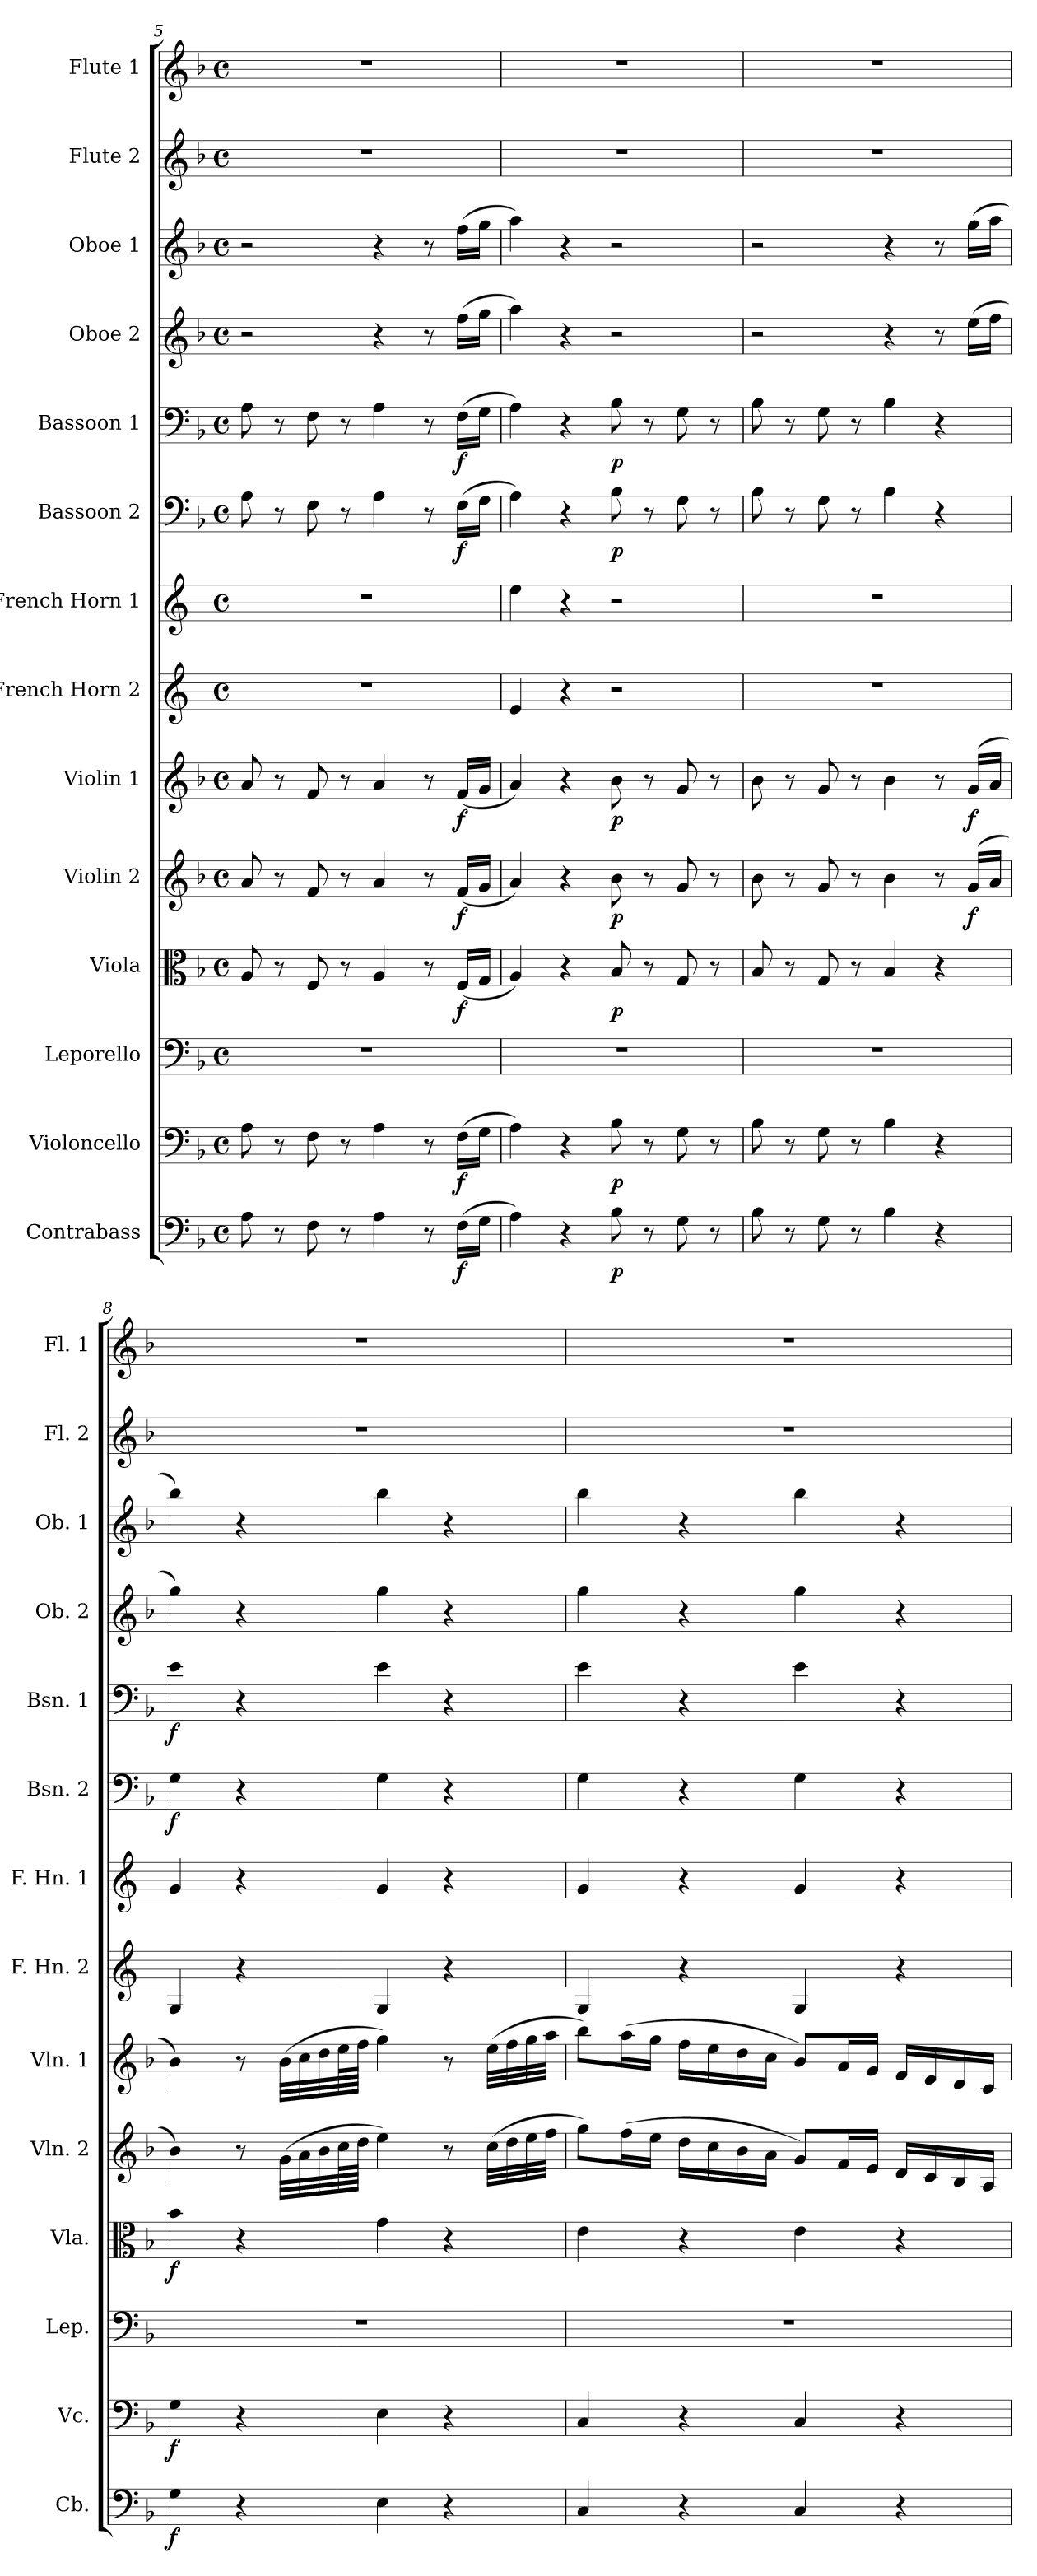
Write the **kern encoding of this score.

**kern	**dynam	**kern	**dynam	**kern	**kern	**dynam	**kern	**dynam	**kern	**dynam	**kern	**kern	**kern	**dynam	**kern	**dynam	**kern	**kern	**kern	**kern
*part14	*part14	*part13	*part13	*part12	*part11	*part11	*part10	*part10	*part9	*part9	*part8	*part7	*part6	*part6	*part5	*part5	*part4	*part3	*part2	*part1
*staff14	*staff14	*staff13	*staff13	*staff12	*staff11	*staff11	*staff10	*staff10	*staff9	*staff9	*staff8	*staff7	*staff6	*staff6	*staff5	*staff5	*staff4	*staff3	*staff2	*staff1
*I"Contrabass	*	*I"Violoncello	*	*I"Leporello	*I"Viola	*	*I"Violin 2	*	*I"Violin 1	*	*I"French Horn 2	*I"French Horn 1	*I"Bassoon 2	*	*I"Bassoon 1	*	*I"Oboe 2	*I"Oboe 1	*I"Flute 2	*I"Flute 1
*I'Cb.	*	*I'Vc.	*	*I'Lep.	*I'Vla.	*	*I'Vln. 2	*	*I'Vln. 1	*	*I'F. Hn. 2	*I'F. Hn. 1	*I'Bsn. 2	*	*I'Bsn. 1	*	*I'Ob. 2	*I'Ob. 1	*I'Fl. 2	*I'Fl. 1
*clefF4	*	*clefF4	*	*clefF4	*clefC3	*	*clefG2	*	*clefG2	*	*clefG2	*clefG2	*clefF4	*	*clefF4	*	*clefG2	*clefG2	*clefG2	*clefG2
*ITrd7c12	*	*	*	*	*	*	*	*	*	*	*ITrd4c7	*ITrd4c7	*	*	*	*	*	*	*	*
*k[b-]	*	*k[b-]	*	*k[b-]	*k[b-]	*	*k[b-]	*	*k[b-]	*	*k[b-]	*k[b-]	*k[b-]	*	*k[b-]	*	*k[b-]	*k[b-]	*k[b-]	*k[b-]
*M4/4	*	*M4/4	*	*M4/4	*M4/4	*	*M4/4	*	*M4/4	*	*M4/4	*M4/4	*M4/4	*	*M4/4	*	*M4/4	*M4/4	*M4/4	*M4/4
*met(c)	*	*met(c)	*	*met(c)	*met(c)	*	*met(c)	*	*met(c)	*	*met(c)	*met(c)	*met(c)	*	*met(c)	*	*met(c)	*met(c)	*met(c)	*met(c)
=5	=5	=5	=5	=5	=5	=5	=5	=5	=5	=5	=5	=5	=5	=5	=5	=5	=5	=5	=5	=5
8AA\	.	8A\	.	1r	8A/	.	8a/	.	8a/	.	1r	1r	8A\	.	8A\	.	2r	2r	1r	1r
8r	.	8r	.	.	8r	.	8r	.	8r	.	.	.	8r	.	8r	.	.	.	.	.
8FF\	.	8F\	.	.	8F/	.	8f/	.	8f/	.	.	.	8F\	.	8F\	.	.	.	.	.
8r	.	8r	.	.	8r	.	8r	.	8r	.	.	.	8r	.	8r	.	.	.	.	.
4AA\	.	4A\	.	.	4A/	.	4a/	.	4a/	.	.	.	4A\	.	4A\	.	4r	4r	.	.
8r	.	8r	.	.	8r	.	8r	.	8r	.	.	.	8r	.	8r	.	8r	8r	.	.
!	!LO:DY:b	!	!LO:DY:b	!	!	!LO:DY:b	!	!LO:DY:b	!	!LO:DY:b	!	!	!	!LO:DY:b	!	!LO:DY:b	!	!	!	!
(>16FF\LL	f	(>16F\LL	f	.	(<16F/LL	f	(<16f/LL	f	(<16f/LL	f	.	.	(>16F\LL	f	(>16F\LL	f	(>16ff\LL	(>16ff\LL	.	.
16GG\JJ	.	16G\JJ	.	.	16G/JJ	.	16g/JJ	.	16g/JJ	.	.	.	16G\JJ	.	16G\JJ	.	16gg\JJ	16gg\JJ	.	.
=6	=6	=6	=6	=6	=6	=6	=6	=6	=6	=6	=6	=6	=6	=6	=6	=6	=6	=6	=6	=6
4AA\)	.	4A\)	.	1r	4A/)	.	4a/)	.	4a/)	.	4A/	4a\	4A\)	.	4A\)	.	4aa\)	4aa\)	1r	1r
4r	.	4r	.	.	4r	.	4r	.	4r	.	4r	4r	4r	.	4r	.	4r	4r	.	.
!	!LO:DY:b	!	!LO:DY:b	!	!	!LO:DY:b	!	!LO:DY:b	!	!LO:DY:b	!	!	!	!LO:DY:b	!	!LO:DY:b	!	!	!	!
8BB-\	p	8B-\	p	.	8B-/	p	8b-\	p	8b-\	p	2r	2r	8B-\	p	8B-\	p	2r	2r	.	.
8r	.	8r	.	.	8r	.	8r	.	8r	.	.	.	8r	.	8r	.	.	.	.	.
8GG\	.	8G\	.	.	8G/	.	8g/	.	8g/	.	.	.	8G\	.	8G\	.	.	.	.	.
8r	.	8r	.	.	8r	.	8r	.	8r	.	.	.	8r	.	8r	.	.	.	.	.
=7	=7	=7	=7	=7	=7	=7	=7	=7	=7	=7	=7	=7	=7	=7	=7	=7	=7	=7	=7	=7
8BB-\	.	8B-\	.	1r	8B-/	.	8b-\	.	8b-\	.	1r	1r	8B-\	.	8B-\	.	2r	2r	1r	1r
8r	.	8r	.	.	8r	.	8r	.	8r	.	.	.	8r	.	8r	.	.	.	.	.
8GG\	.	8G\	.	.	8G/	.	8g/	.	8g/	.	.	.	8G\	.	8G\	.	.	.	.	.
8r	.	8r	.	.	8r	.	8r	.	8r	.	.	.	8r	.	8r	.	.	.	.	.
4BB-\	.	4B-\	.	.	4B-/	.	4b-\	.	4b-\	.	.	.	4B-\	.	4B-\	.	4r	4r	.	.
4r	.	4r	.	.	4r	.	8r	.	8r	.	.	.	4r	.	4r	.	8r	8r	.	.
!	!	!	!	!	!	!	!	!LO:DY:b	!	!LO:DY:b	!	!	!	!	!	!	!	!	!	!
.	.	.	.	.	.	.	(<16g/LL	f	(<16g/LL	f	.	.	.	.	.	.	(>16ee\LL	(>16gg\LL	.	.
.	.	.	.	.	.	.	16a/JJ	.	16a/JJ	.	.	.	.	.	.	.	16ff\JJ	16aa\JJ	.	.
=8	=8	=8	=8	=8	=8	=8	=8	=8	=8	=8	=8	=8	=8	=8	=8	=8	=8	=8	=8	=8
!	!LO:DY:b	!	!LO:DY:b	!	!	!LO:DY:b	!	!	!	!	!	!	!	!LO:DY:b	!	!LO:DY:b	!	!	!	!
4GG\	f	4G\	f	1r	4b-\	f	4b-\)	.	4b-\)	.	4C/	4c/	4G\	f	4e\	f	4gg\)	4bb-\)	1r	1r
4r	.	4r	.	.	4r	.	8r	.	8r	.	4r	4r	4r	.	4r	.	4r	4r	.	.
.	.	.	.	.	.	.	(>32g\LLL	.	(>32b-\LLL	.	.	.	.	.	.	.	.	.	.	.
.	.	.	.	.	.	.	32a\	.	32cc\	.	.	.	.	.	.	.	.	.	.	.
.	.	.	.	.	.	.	32b-\	.	32dd\	.	.	.	.	.	.	.	.	.	.	.
.	.	.	.	.	.	.	64cc\L	.	64ee\L	.	.	.	.	.	.	.	.	.	.	.
.	.	.	.	.	.	.	64dd\JJJJ	.	64ff\JJJJ	.	.	.	.	.	.	.	.	.	.	.
4EE\	.	4E\	.	.	4g\	.	4ee\)	.	4gg\)	.	4C/	4c/	4G\	.	4e\	.	4gg\	4bb-\	.	.
4r	.	4r	.	.	4r	.	8r	.	8r	.	4r	4r	4r	.	4r	.	4r	4r	.	.
.	.	.	.	.	.	.	(>32cc\LLL	.	(>32ee\LLL	.	.	.	.	.	.	.	.	.	.	.
.	.	.	.	.	.	.	32dd\	.	32ff\	.	.	.	.	.	.	.	.	.	.	.
.	.	.	.	.	.	.	32ee\	.	32gg\	.	.	.	.	.	.	.	.	.	.	.
.	.	.	.	.	.	.	32ff\JJJ	.	32aa\JJJ	.	.	.	.	.	.	.	.	.	.	.
!!LO:PB:g=z
=9	=9	=9	=9	=9	=9	=9	=9	=9	=9	=9	=9	=9	=9	=9	=9	=9	=9	=9	=9	=9
4CC/	.	4C/	.	1r	4e\	.	8gg\L)	.	8bb-\L)	.	4C/	4c/	4G\	.	4e\	.	4gg\	4bb-\	1r	1r
.	.	.	.	.	.	.	(>16ff\L	.	(>16aa\L	.	.	.	.	.	.	.	.	.	.	.
.	.	.	.	.	.	.	16ee\JJ	.	16gg\JJ	.	.	.	.	.	.	.	.	.	.	.
4r	.	4r	.	.	4r	.	16dd\LL	.	16ff\LL	.	4r	4r	4r	.	4r	.	4r	4r	.	.
.	.	.	.	.	.	.	16cc\	.	16ee\	.	.	.	.	.	.	.	.	.	.	.
.	.	.	.	.	.	.	16b-\	.	16dd\	.	.	.	.	.	.	.	.	.	.	.
.	.	.	.	.	.	.	16a\JJ	.	16cc\JJ	.	.	.	.	.	.	.	.	.	.	.
4CC/	.	4C/	.	.	4e\	.	8g/L)	.	8b-/L)	.	4C/	4c/	4G\	.	4e\	.	4gg\	4bb-\	.	.
.	.	.	.	.	.	.	16f/L	.	16a/L	.	.	.	.	.	.	.	.	.	.	.
.	.	.	.	.	.	.	16e/JJ	.	16g/JJ	.	.	.	.	.	.	.	.	.	.	.
4r	.	4r	.	.	4r	.	16d/LL	.	16f/LL	.	4r	4r	4r	.	4r	.	4r	4r	.	.
.	.	.	.	.	.	.	16c/	.	16e/	.	.	.	.	.	.	.	.	.	.	.
.	.	.	.	.	.	.	16B-/	.	16d/	.	.	.	.	.	.	.	.	.	.	.
.	.	.	.	.	.	.	16A/JJ	.	16c/JJ	.	.	.	.	.	.	.	.	.	.	.
=	=	=	=	=	=	=	=	=	=	=	=	=	=	=	=	=	=	=	=	=
*-	*-	*-	*-	*-	*-	*-	*-	*-	*-	*-	*-	*-	*-	*-	*-	*-	*-	*-	*-	*-
